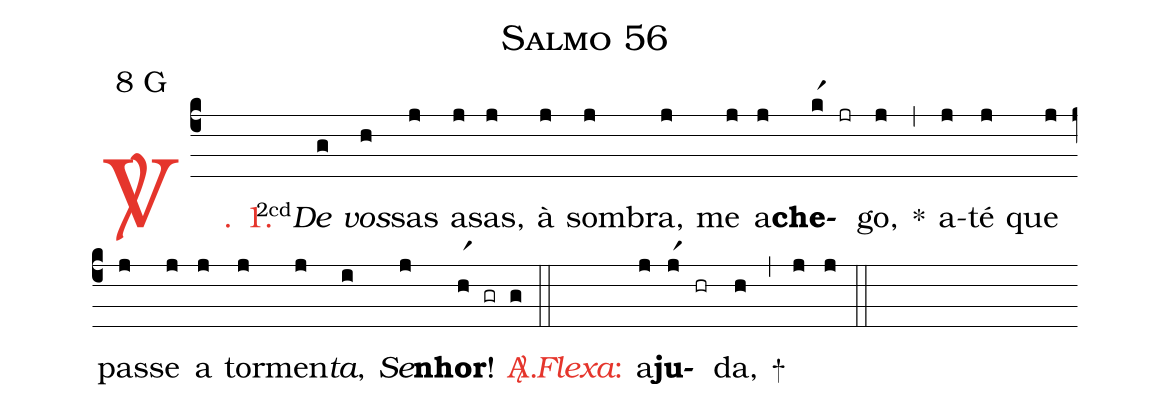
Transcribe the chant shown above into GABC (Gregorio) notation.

name: Salmo 56;
mode: 8;
mode-differentia: G;
%%
(c4)

<c><sp>V/</sp>. 1.</c>() <v>\VSup{2cd}</v><i>De</i>(g) <i>vos</i>(h)sas(j) a(j)sas,(j) à(j) som(j)bra,(j) me(j) a(j)<b>che</b>(kr1)(jr)go,(j) *(,) a(j)té(j) que(j) pas(j)se(j) a(j) tor(j)men(j)<i>ta</i>,(i) <i>Se</i>(j)<b>nhor</b>!(hr1 gr g)

<c><sp>A/</sp>.</c>(::)

<nlba><c><i>Flexa</i>:</c>() a</nlba>(j)<b>ju</b>(jr1)(hr)da,(h) +(,) (j) (j)

(::)
